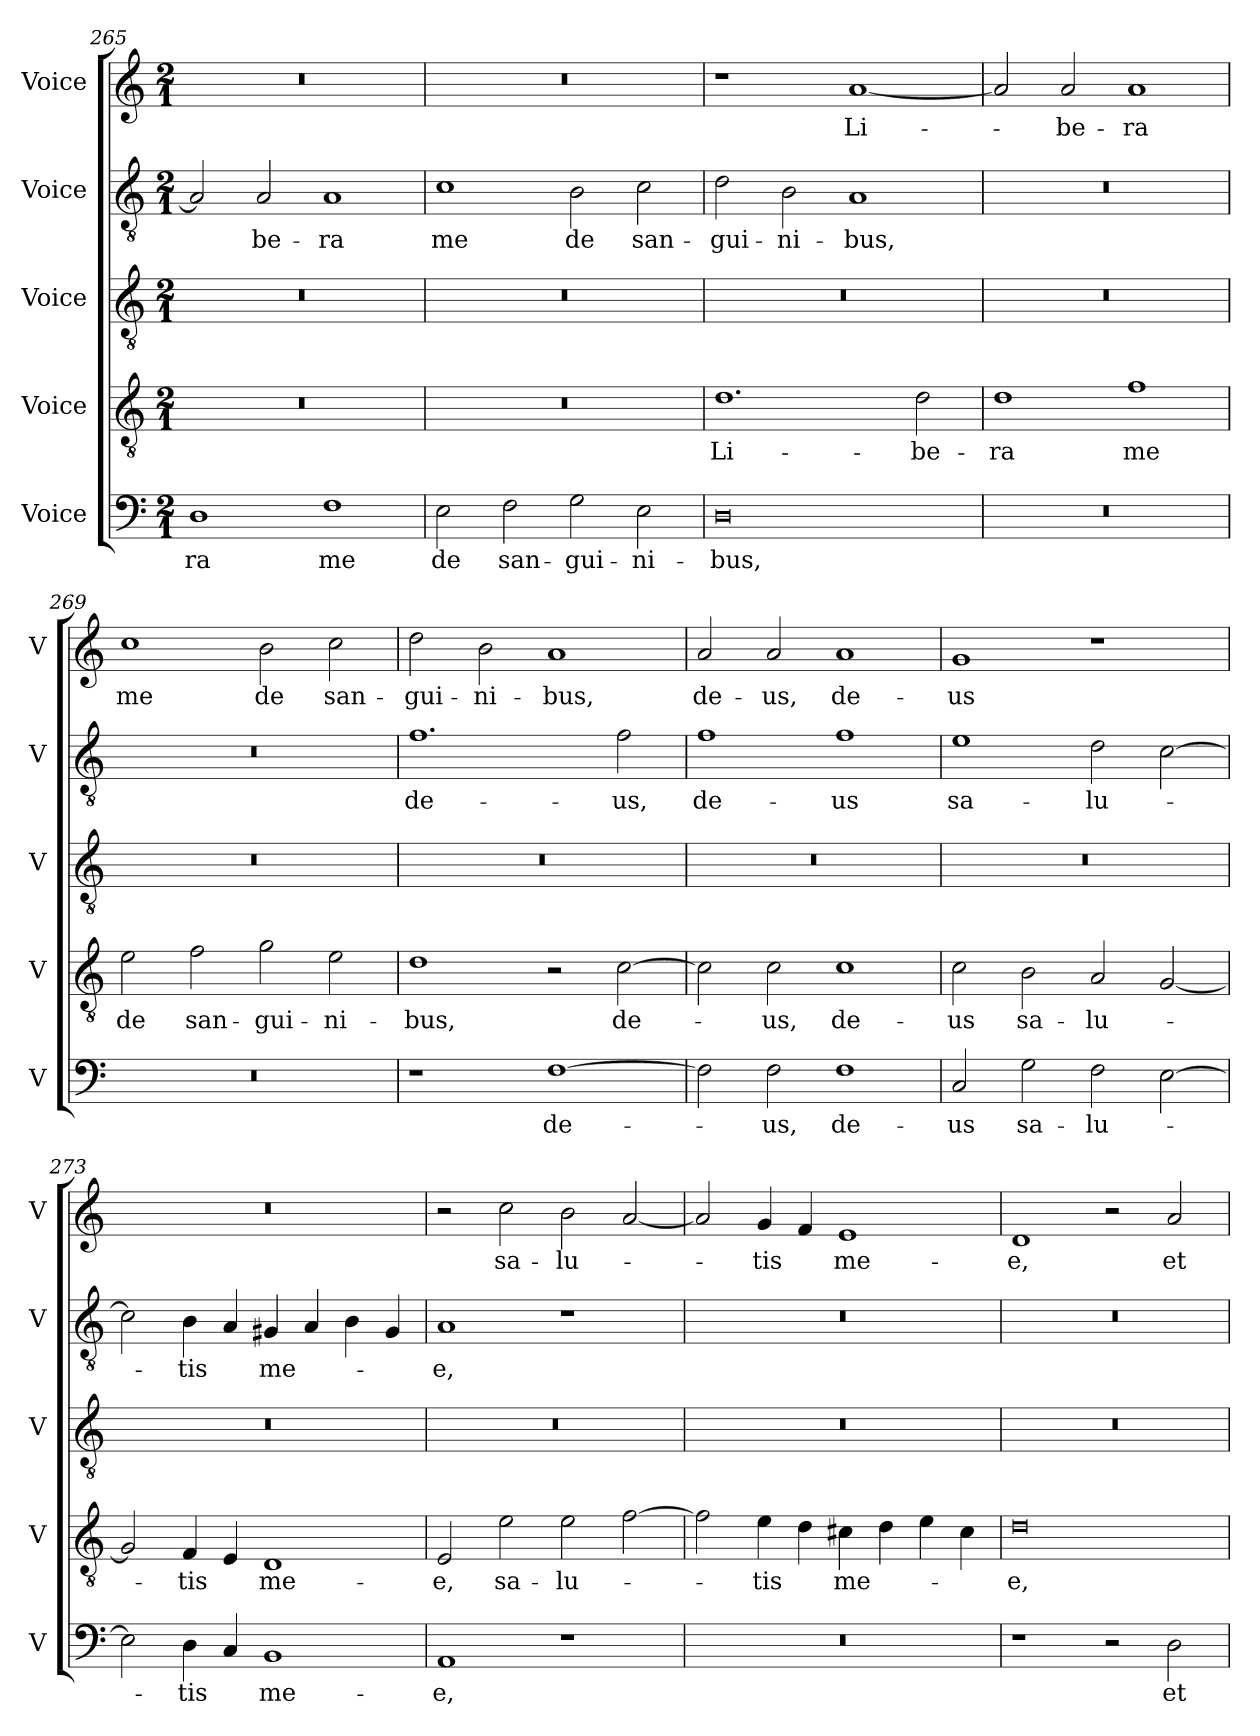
**kern	**text	**kern	**text	**kern	**kern	**text	**kern	**text
*part5	*part5	*part4	*part4	*part3	*part2	*part2	*part1	*part1
*staff5	*staff5	*staff4	*staff4	*staff3	*staff2	*staff2	*staff1	*staff1
*I"Voice	*	*I"Voice	*	*I"Voice	*I"Voice	*	*I"Voice	*
*I'V	*	*I'V	*	*I'V	*I'V	*	*I'V	*
*clefF4	*	*clefGv2	*	*clefGv2	*clefGv2	*	*clefG2	*
*k[]	*	*k[]	*	*k[]	*k[]	*	*k[]	*
*M2/1	*	*M2/1	*	*M2/1	*M2/1	*	*M2/1	*
=265	=265	=265	=265	=265	=265	=265	=265	=265
!	!LO:LY:b	!	!	!	!	!	!	!
1D	-ra	0r	.	0r	2A/]	.	0r	.
!	!	!	!	!	!	!LO:LY:b	!	!
.	.	.	.	.	2A/	-be-	.	.
!	!LO:LY:b	!	!	!	!	!LO:LY:b	!	!
1F	me	.	.	.	1A	-ra	.	.
=266	=266	=266	=266	=266	=266	=266	=266	=266
!	!LO:LY:b	!	!	!	!	!LO:LY:b	!	!
2E\	de	0r	.	0r	1c	me	0r	.
!	!LO:LY:b	!	!	!	!	!	!	!
2F\	san-	.	.	.	.	.	.	.
!	!LO:LY:b	!	!	!	!	!LO:LY:b	!	!
2G\	-gui-	.	.	.	2B\	de	.	.
!	!LO:LY:b	!	!	!	!	!LO:LY:b	!	!
2E\	-ni-	.	.	.	2c\	san-	.	.
!!LO:LB:g=z
=267	=267	=267	=267	=267	=267	=267	=267	=267
!	!LO:LY:b	!	!LO:LY:b	!	!	!LO:LY:b	!	!
0D	-bus,	1.d	Li-	0r	2d\	-gui-	1r	.
!	!	!	!	!	!	!LO:LY:b	!	!
.	.	.	.	.	2B\	-ni-	.	.
!	!	!	!	!	!	!LO:LY:b	!	!LO:LY:b
.	.	.	.	.	1A	-bus,	[1a	Li-
!	!	!	!LO:LY:b	!	!	!	!	!
.	.	2d\	-be-	.	.	.	.	.
=268	=268	=268	=268	=268	=268	=268	=268	=268
!	!	!	!LO:LY:b	!	!	!	!	!
0r	.	1d	-ra	0r	0r	.	2a/]	.
!	!	!	!	!	!	!	!	!LO:LY:b
.	.	.	.	.	.	.	2a/	-be-
!	!	!	!LO:LY:b	!	!	!	!	!LO:LY:b
.	.	1f	me	.	.	.	1a	-ra
=269	=269	=269	=269	=269	=269	=269	=269	=269
!	!	!	!LO:LY:b	!	!	!	!	!LO:LY:b
0r	.	2e\	de	0r	0r	.	1cc	me
!	!	!	!LO:LY:b	!	!	!	!	!
.	.	2f\	san-	.	.	.	.	.
!	!	!	!LO:LY:b	!	!	!	!	!LO:LY:b
.	.	2g\	-gui-	.	.	.	2b\	de
!	!	!	!LO:LY:b	!	!	!	!	!LO:LY:b
.	.	2e\	-ni-	.	.	.	2cc\	san-
=270	=270	=270	=270	=270	=270	=270	=270	=270
!	!	!	!LO:LY:b	!	!	!LO:LY:b	!	!LO:LY:b
1r	.	1d	-bus,	0r	1.f	de-	2dd\	-gui-
!	!	!	!	!	!	!	!	!LO:LY:b
.	.	.	.	.	.	.	2b\	-ni-
!	!LO:LY:b	!	!	!	!	!	!	!LO:LY:b
[1F	de-	2r	.	.	.	.	1a	-bus,
!	!	!	!LO:LY:b	!	!	!LO:LY:b	!	!
.	.	[2c\	de-	.	2f\	-us,	.	.
!!LO:LB:g=z
=271	=271	=271	=271	=271	=271	=271	=271	=271
!	!	!	!	!	!	!LO:LY:b	!	!LO:LY:b
2F\]	.	2c\]	.	0r	1f	de-	2a/	de-
!	!LO:LY:b	!	!LO:LY:b	!	!	!	!	!LO:LY:b
2F\	-us,	2c\	-us,	.	.	.	2a/	-us,
!	!LO:LY:b	!	!LO:LY:b	!	!	!LO:LY:b	!	!LO:LY:b
1F	de-	1c	de-	.	1f	-us	1a	de-
=272	=272	=272	=272	=272	=272	=272	=272	=272
!	!LO:LY:b	!	!LO:LY:b	!	!	!LO:LY:b	!	!LO:LY:b
2C/	-us	2c\	-us	0r	1e	sa-	1g	-us
!	!LO:LY:b	!	!LO:LY:b	!	!	!	!	!
2G\	sa-	2B\	sa-	.	.	.	.	.
!	!LO:LY:b	!	!LO:LY:b	!	!	!LO:LY:b	!	!
2F\	-lu-	2A/	-lu-	.	2d\	-lu-	1r	.
[2E\	.	[2G/	.	.	[2c\	.	.	.
=273	=273	=273	=273	=273	=273	=273	=273	=273
2E\]	.	2G/]	.	0r	2c\]	.	0r	.
!	!LO:LY:b	!	!LO:LY:b	!	!	!LO:LY:b	!	!
4D\	-tis	4F/	-tis	.	4B\	-tis	.	.
4C/	.	4E/	.	.	4A/	.	.	.
!	!LO:LY:b	!	!LO:LY:b	!	!	!LO:LY:b	!	!
1BB	me-	1D	me-	.	4G#X/	me-	.	.
.	.	.	.	.	4A/	.	.	.
.	.	.	.	.	4B\	.	.	.
.	.	.	.	.	4G#/	.	.	.
=274	=274	=274	=274	=274	=274	=274	=274	=274
!	!LO:LY:b	!	!LO:LY:b	!	!	!LO:LY:b	!	!
1AA	-e,	2E/	-e,	0r	1A	-e,	2r	.
!	!	!	!LO:LY:b	!	!	!	!	!LO:LY:b
.	.	2e\	sa-	.	.	.	2cc\	sa-
!	!	!	!LO:LY:b	!	!	!	!	!LO:LY:b
1r	.	2e\	-lu-	.	1r	.	2b\	-lu-
.	.	[2f\	.	.	.	.	[2a/	.
!!LO:PB:g=z
=275	=275	=275	=275	=275	=275	=275	=275	=275
0r	.	2f\]	.	0r	0r	.	2a/]	.
!	!	!	!LO:LY:b	!	!	!	!	!LO:LY:b
.	.	4e\	-tis	.	.	.	4g/	-tis
.	.	4d\	.	.	.	.	4f/	.
!	!	!	!LO:LY:b	!	!	!	!	!LO:LY:b
.	.	4c#X\	me-	.	.	.	1e	me-
.	.	4d\	.	.	.	.	.	.
.	.	4e\	.	.	.	.	.	.
.	.	4c#\	.	.	.	.	.	.
=276	=276	=276	=276	=276	=276	=276	=276	=276
!	!	!	!LO:LY:b	!	!	!	!	!LO:LY:b
1r	.	0d	-e,	0r	0r	.	1d	-e,
2r	.	.	.	.	.	.	2r	.
!	!LO:LY:b	!	!	!	!	!	!	!LO:LY:b
2D\	et	.	.	.	.	.	2a/	et
=	=	=	=	=	=	=	=	=
*-	*-	*-	*-	*-	*-	*-	*-	*-
